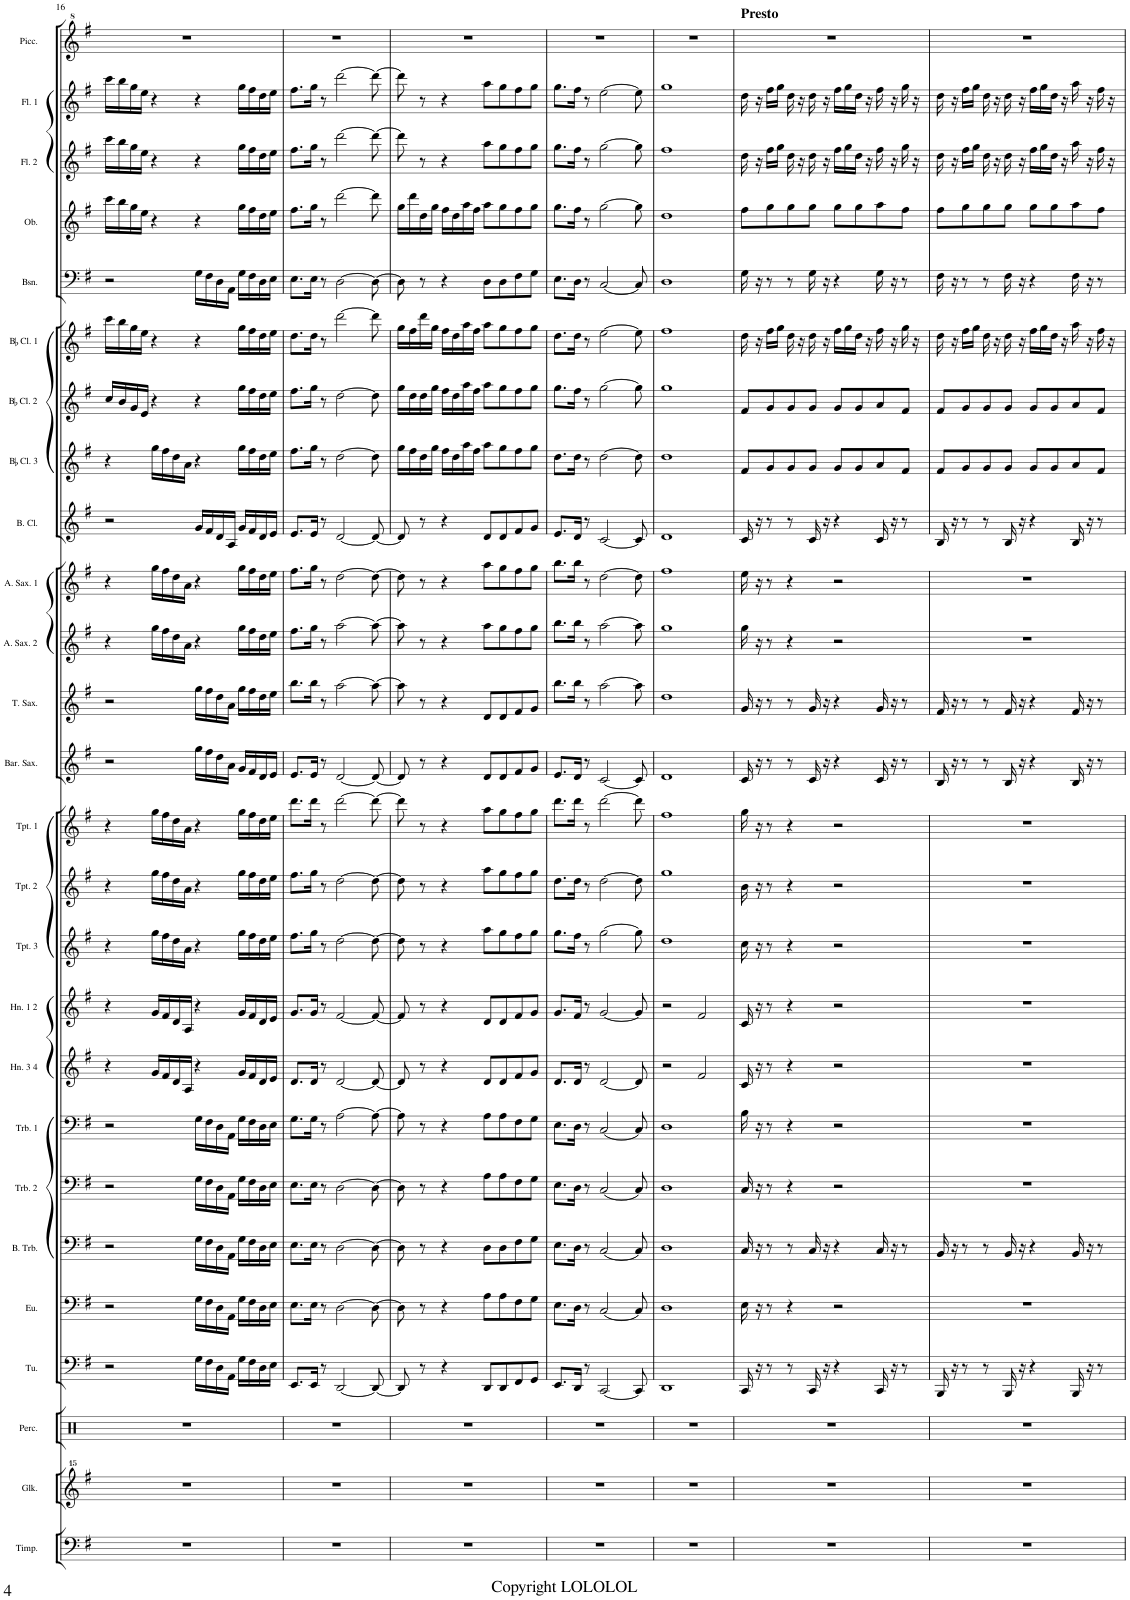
**kern	**kern	**kern	**kern	**kern	**kern	**kern	**kern	**kern	**kern	**kern	**kern	**kern	**kern	**kern	**kern	**kern	**kern	**kern	**kern	**kern	**kern	**kern	**kern	**kern	**kern
*part26	*part25	*part24	*part23	*part22	*part21	*part20	*part19	*part18	*part17	*part16	*part15	*part14	*part13	*part12	*part11	*part10	*part9	*part8	*part7	*part6	*part5	*part4	*part3	*part2	*part1
*staff26	*staff25	*staff24	*staff23	*staff22	*staff21	*staff20	*staff19	*staff18	*staff17	*staff16	*staff15	*staff14	*staff13	*staff12	*staff11	*staff10	*staff9	*staff8	*staff7	*staff6	*staff5	*staff4	*staff3	*staff2	*staff1
*I"Timpani	*I"Glockenspiel	*I"Percussion	*I"Tuba	*I"Euphonium	*I"Bass Trombone	*I"Trombone 2	*I"Trombone 1	*I"Horn 3 4	*I"Horn 1 2	*I"BaccidentalFlat Trumpet 3	*I"BaccidentalFlat Trumpet 2	*I"BaccidentalFlat Trumpet 1	*I"Baritone Saxophone	*I"Tenor Saxophone	*I"Alto Saxophone 2	*I"Alto Saxophone 1	*I"Bass Clarinet	*I"BaccidentalFlat Clarinet 3	*I"BaccidentalFlat Clarinet 2	*I"BaccidentalFlat Clarinet 1	*I"Bassoon	*I"Oboe	*I"Flute 2	*I"Flute 1	*I"Piccolo
*I'Timp.	*I'Glk.	*I'Perc.	*I'Tu.	*I'Eu.	*I'B. Trb.	*I'Trb. 2	*I'Trb. 1	*I'Hn. 3 4	*I'Hn. 1 2	*I'Tpt. 3	*I'Tpt. 2	*I'Tpt. 1	*I'Bar. Sax.	*I'T. Sax.	*I'A. Sax. 2	*I'A. Sax. 1	*I'B. Cl.	*I'BaccidentalFlat Cl. 3	*I'BaccidentalFlat Cl. 2	*I'BaccidentalFlat Cl. 1	*I'Bsn.	*I'Ob.	*I'Fl. 2	*I'Fl. 1	*I'Picc.
!!LO:PB:g=z
*clefF4	*clefG^^2	*clefX	*clefF4	*clefF4	*clefF4	*clefF4	*clefF4	*clefG2	*clefG2	*clefG2	*clefG2	*clefG2	*clefG2	*clefG2	*clefG2	*clefG2	*clefG2	*clefG2	*clefG2	*clefG2	*clefF4	*clefG2	*clefG2	*clefG2	*clefG^2
*	*	*	*	*	*	*	*	*ITrd4c7	*ITrd4c7	*ITrd1c2	*ITrd1c2	*ITrd1c2	*ITrd12c21	*ITrd8c14	*ITrd5c9	*ITrd5c9	*ITrd8c14	*ITrd1c2	*ITrd1c2	*ITrd1c2	*	*	*	*	*ITrd-7c-12
*k[f#]	*k[f#]	*k[f#]	*k[f#]	*k[f#]	*k[f#]	*k[f#]	*k[f#]	*k[f#]	*k[f#]	*k[f#]	*k[f#]	*k[f#]	*k[f#]	*k[f#]	*k[f#]	*k[f#]	*k[f#]	*k[f#]	*k[f#]	*k[f#]	*k[f#]	*k[f#]	*k[f#]	*k[f#]	*k[f#]
*M4/4	*M4/4	*M4/4	*M4/4	*M4/4	*M4/4	*M4/4	*M4/4	*M4/4	*M4/4	*M4/4	*M4/4	*M4/4	*M4/4	*M4/4	*M4/4	*M4/4	*M4/4	*M4/4	*M4/4	*M4/4	*M4/4	*M4/4	*M4/4	*M4/4	*M4/4
=16	=16	=16	=16	=16	=16	=16	=16	=16	=16	=16	=16	=16	=16	=16	=16	=16	=16	=16	=16	=16	=16	=16	=16	=16	=16
1r	1r	1r	2r	2r	2r	2r	2r	4r	4r	4r	4r	4r	2r	2r	4r	4r	2r	4r	16cc/LL	16ccc\LL	2r	16ccc\LL	16ccc\LL	16ccc\LL	1r
.	.	.	.	.	.	.	.	.	.	.	.	.	.	.	.	.	.	.	16b/	16bb\	.	16bb\	16bb\	16bb\	.
.	.	.	.	.	.	.	.	.	.	.	.	.	.	.	.	.	.	.	16g/	16gg\	.	16gg\	16gg\	16gg\	.
.	.	.	.	.	.	.	.	.	.	.	.	.	.	.	.	.	.	.	16e/JJ	16ee\JJ	.	16ee\JJ	16ee\JJ	16ee\JJ	.
.	.	.	.	.	.	.	.	16g/LL	16g/LL	16gg\LL	16gg\LL	16gg\LL	.	.	16gg\LL	16gg\LL	.	16gg\LL	4r	4r	.	4r	4r	4r	.
.	.	.	.	.	.	.	.	16f#/	16f#/	16ff#\	16ff#\	16ff#\	.	.	16ff#\	16ff#\	.	16ff#\	.	.	.	.	.	.	.
.	.	.	.	.	.	.	.	16d/	16d/	16dd\	16dd\	16dd\	.	.	16dd\	16dd\	.	16dd\	.	.	.	.	.	.	.
.	.	.	.	.	.	.	.	16A/JJ	16A/JJ	16a\JJ	16a\JJ	16a\JJ	.	.	16a\JJ	16a\JJ	.	16a\JJ	.	.	.	.	.	.	.
.	.	.	16G\LL	16G\LL	16G\LL	16G\LL	16G\LL	4r	4r	4r	4r	4r	16gg\LL	16gg\LL	4r	4r	16g/LL	4r	4r	4r	16G\LL	4r	4r	4r	.
.	.	.	16F#\	16F#\	16F#\	16F#\	16F#\	.	.	.	.	.	16ff#\	16ff#\	.	.	16f#/	.	.	.	16F#\	.	.	.	.
.	.	.	16D\	16D\	16D\	16D\	16D\	.	.	.	.	.	16dd\	16dd\	.	.	16d/	.	.	.	16D\	.	.	.	.
.	.	.	16AA\JJ	16AA\JJ	16AA\JJ	16AA\JJ	16AA\JJ	.	.	.	.	.	16a\JJ	16a\JJ	.	.	16A/JJ	.	.	.	16AA\JJ	.	.	.	.
.	.	.	16G\LL	16G\LL	16G\LL	16G\LL	16G\LL	16g/LL	16g/LL	16gg\LL	16gg\LL	16gg\LL	16g/LL	16gg\LL	16gg\LL	16gg\LL	16g/LL	16gg\LL	16gg\LL	16gg\LL	16G\LL	16gg\LL	16gg\LL	16gg\LL	.
.	.	.	16F#\	16F#\	16F#\	16F#\	16F#\	16f#/	16f#/	16ff#\	16ff#\	16ff#\	16f#/	16ff#\	16ff#\	16ff#\	16f#/	16ff#\	16ff#\	16ff#\	16F#\	16ff#\	16ff#\	16ff#\	.
.	.	.	16D\	16D\	16D\	16D\	16D\	16d/	16d/	16dd\	16dd\	16dd\	16d/	16dd\	16dd\	16dd\	16d/	16dd\	16dd\	16dd\	16D\	16dd\	16dd\	16dd\	.
.	.	.	16E\JJ	16E\JJ	16E\JJ	16E\JJ	16E\JJ	16e/JJ	16e/JJ	16ee\JJ	16ee\JJ	16ee\JJ	16e/JJ	16ee\JJ	16ee\JJ	16ee\JJ	16e/JJ	16ee\JJ	16ee\JJ	16ee\JJ	16E\JJ	16ee\JJ	16ee\JJ	16ee\JJ	.
=17	=17	=17	=17	=17	=17	=17	=17	=17	=17	=17	=17	=17	=17	=17	=17	=17	=17	=17	=17	=17	=17	=17	=17	=17	=17
1r	1r	1r	8.EE/L	8.E\L	8.E\L	8.E\L	8.G\L	8.d/L	8.g/L	8.ff#\L	8.ff#\L	8.ddd\L	8.e/L	8.bb\L	8.ff#\L	8.ff#\L	8.e/L	8.ff#\L	8.ff#\L	8.dd\L	8.E\L	8.ff#\L	8.ff#\L	8.ff#\L	1r
.	.	.	16EE/Jk	16E\Jk	16E\Jk	16E\Jk	16G\Jk	16d/Jk	16g/Jk	16gg\Jk	16gg\Jk	16ddd\Jk	16e/Jk	16bb\Jk	16gg\Jk	16gg\Jk	16e/Jk	16gg\Jk	16gg\Jk	16dd\Jk	16E\Jk	16gg\Jk	16gg\Jk	16gg\Jk	.
.	.	.	8r	8r	8r	8r	8r	8r	8r	8r	8r	8r	8r	8r	8r	8r	8r	8r	8r	8r	8r	8r	8r	8r	.
.	.	.	[2DD/	[2D\	[2D\	[2D\	[2A\	[2d/	[2f#/	[2dd\	[2dd\	[2ddd\	[2d/	[2aa\	[2aa\	[2dd\	[2d/	[2dd\	[2dd\	[2ddd\	[2D\	[2ddd\	[2ddd\	[2ddd\	.
.	.	.	8DD/_	8D\_	8D\_	8D\_	8A\_	8d/_	8f#/_	8dd\_	8dd\_	8ddd\_	8d/_	8aa\_	8aa\_	8dd\_	8d/_	8dd\]	8dd\]	8ddd\]	8D\_	8ddd\]	8ddd\_	8ddd\_	.
=18	=18	=18	=18	=18	=18	=18	=18	=18	=18	=18	=18	=18	=18	=18	=18	=18	=18	=18	=18	=18	=18	=18	=18	=18	=18
1r	1r	1r	8DD/]	8D\]	8D\]	8D\]	8A\]	8d/]	8f#/]	8dd\]	8dd\]	8ddd\]	8d/]	8aa\]	8aa\]	8dd\]	8d/]	16gg\LL	16gg\LL	16gg\LL	8D\]	16gg\LL	8ddd\]	8ddd\]	1r
.	.	.	.	.	.	.	.	.	.	.	.	.	.	.	.	.	.	16ff#\	16dd\	16ff#\	.	16ddd\	.	.	.
.	.	.	8r	8r	8r	8r	8r	8r	8r	8r	8r	8r	8r	8r	8r	8r	8r	16dd\	16dd\	16ddd\	8r	16dd\	8r	8r	.
.	.	.	.	.	.	.	.	.	.	.	.	.	.	.	.	.	.	16gg\JJ	16gg\JJ	16gg\JJ	.	16gg\JJ	.	.	.
.	.	.	4r	4r	4r	4r	4r	4r	4r	4r	4r	4r	4r	4r	4r	4r	4r	16ff#\LL	16ff#\LL	16ff#\LL	4r	16ff#\LL	4r	4r	.
.	.	.	.	.	.	.	.	.	.	.	.	.	.	.	.	.	.	16dd\	16dd\	16dd\	.	16dd\	.	.	.
.	.	.	.	.	.	.	.	.	.	.	.	.	.	.	.	.	.	16aa\	16aa\	16aa\	.	16aa\	.	.	.
.	.	.	.	.	.	.	.	.	.	.	.	.	.	.	.	.	.	16ff#\JJ	16ff#\JJ	16ff#\JJ	.	16ff#\JJ	.	.	.
.	.	.	8DD/L	8A\L	8D\L	8A\L	8A\L	8d/L	8d/L	8aa\L	8aa\L	8aa\L	8d/L	8d/L	8aa\L	8aa\L	8d/L	8aa\L	8aa\L	8aa\L	8D\L	8aa\L	8aa\L	8aa\L	.
.	.	.	8DD/	8A\	8D\	8A\	8A\	8d/	8d/	8gg\	8gg\	8gg\	8d/	8d/	8gg\	8gg\	8d/	8gg\	8gg\	8gg\	8D\	8gg\	8gg\	8gg\	.
.	.	.	8FF#/	8F#\	8F#\	8F#\	8F#\	8f#/	8f#/	8ff#\	8ff#\	8ff#\	8f#/	8f#/	8ff#\	8ff#\	8f#/	8ff#\	8ff#\	8ff#\	8F#\	8ff#\	8ff#\	8ff#\	.
.	.	.	8GG/J	8G\J	8G\J	8G\J	8G\J	8g/J	8g/J	8gg\J	8gg\J	8gg\J	8g/J	8g/J	8gg\J	8gg\J	8g/J	8gg\J	8gg\J	8gg\J	8G\J	8gg\J	8gg\J	8gg\J	.
=19	=19	=19	=19	=19	=19	=19	=19	=19	=19	=19	=19	=19	=19	=19	=19	=19	=19	=19	=19	=19	=19	=19	=19	=19	=19
1r	1r	1r	8.EE/L	8.E\L	8.E\L	8.E\L	8.E\L	8.d/L	8.g/L	8.gg\L	8.dd\L	8.ddd\L	8.e/L	8.bb\L	8.bb\L	8.bb\L	8.e/L	8.dd\L	8.gg\L	8.dd\L	8.E\L	8.gg\L	8.gg\L	8.gg\L	1r
.	.	.	16DD/Jk	16D\Jk	16D\Jk	16D\Jk	16D\Jk	16d/Jk	16f#/Jk	16ff#\Jk	16dd\Jk	16ddd\Jk	16d/Jk	16bb\Jk	16bb\Jk	16bb\Jk	16d/Jk	16dd\Jk	16ff#\Jk	16dd\Jk	16D\Jk	16ff#\Jk	16ff#\Jk	16ff#\Jk	.
.	.	.	8r	8r	8r	8r	8r	8r	8r	8r	8r	8r	8r	8r	8r	8r	8r	8r	8r	8r	8r	8r	8r	8r	.
.	.	.	[2CC/	[2C/	[2C/	[2C/	[2C/	[2d/	[2g/	[2gg\	[2dd\	[2ddd\	[2c/	[2aa\	[2aa\	[2dd\	[2c/	[2dd\	[2gg\	[2ee\	[2C/	[2gg\	[2gg\	[2ee\	.
.	.	.	8CC/]	8C/]	8C/]	8C/]	8C/]	8d/]	8g/]	8gg\]	8dd\]	8ddd\]	8c/]	8aa\]	8aa\]	8dd\]	8c/]	8dd\]	8gg\]	8ee\]	8C/]	8gg\]	8gg\]	8ee\]	.
=20	=20	=20	=20	=20	=20	=20	=20	=20	=20	=20	=20	=20	=20	=20	=20	=20	=20	=20	=20	=20	=20	=20	=20	=20	=20
1r	1r	1r	1DD	1D	1D	1D	1D	2r	2r	1dd	1gg	1ff#	1d	1dd	1gg	1ff#	1d	1dd	1gg	1ff#	1D	1dd	1ff#	1gg	1r
.	.	.	.	.	.	.	.	2f#/	2f#/	.	.	.	.	.	.	.	.	.	.	.	.	.	.	.	.
=21	=21	=21	=21	=21	=21	=21	=21	=21	=21	=21	=21	=21	=21	=21	=21	=21	=21	=21	=21	=21	=21	=21	=21	=21	=21
!	!	!	!	!	!	!	!	!	!	!	!	!	!	!	!	!	!	!	!	!	!	!	!	!	!LO:TX:a:B:t=Presto
1r	1r	1r	16CC/	16E\	16C/	16C/	16B\	16c/	16c/	16cc\	16b\	16gg\	16c/	16g/	16gg\	16ee\	16c/	8f#/L	8f#/L	16dd\	16G\	8ff#\L	16dd\	16dd\	1r
.	.	.	16r	16r	16r	16r	16r	16r	16r	16r	16r	16r	16r	16r	16r	16r	16r	.	.	16r	16r	.	16r	16r	.
.	.	.	8r	8r	8r	8r	8r	8r	8r	8r	8r	8r	8r	8r	8r	8r	8r	8g/	8g/	16ff#\LL	8r	8gg\	16ff#\LL	16ff#\LL	.
.	.	.	.	.	.	.	.	.	.	.	.	.	.	.	.	.	.	.	.	16gg\JJ	.	.	16gg\JJ	16gg\JJ	.
.	.	.	8r	4r	8r	4r	4r	4r	4r	4r	4r	4r	8r	8r	4r	4r	8r	8g/	8g/	16dd\	8r	8gg\	16dd\	16dd\	.
.	.	.	.	.	.	.	.	.	.	.	.	.	.	.	.	.	.	.	.	16r	.	.	16r	16r	.
.	.	.	16CC/	.	16C/	.	.	.	.	.	.	.	16c/	16g/	.	.	16c/	8g/J	8g/J	16dd\	16G\	8gg\J	16dd\	16dd\	.
.	.	.	16r	.	16r	.	.	.	.	.	.	.	16r	16r	.	.	16r	.	.	16r	16r	.	16r	16r	.
.	.	.	4r	2r	4r	2r	2r	2r	2r	2r	2r	2r	4r	4r	2r	2r	4r	8g/L	8g/L	16ff#\LL	4r	8gg\L	16ff#\LL	16ff#\LL	.
.	.	.	.	.	.	.	.	.	.	.	.	.	.	.	.	.	.	.	.	16gg\	.	.	16gg\	16gg\	.
.	.	.	.	.	.	.	.	.	.	.	.	.	.	.	.	.	.	8g/	8g/	16dd\JJ	.	8gg\	16dd\JJ	16dd\JJ	.
.	.	.	.	.	.	.	.	.	.	.	.	.	.	.	.	.	.	.	.	16r	.	.	16r	16r	.
.	.	.	16CC/	.	16C/	.	.	.	.	.	.	.	16c/	16g/	.	.	16c/	8a/	8a/	16ff#\	16G\	8aa\	16ff#\	16ff#\	.
.	.	.	16r	.	16r	.	.	.	.	.	.	.	16r	16r	.	.	16r	.	.	16r	16r	.	16r	16r	.
.	.	.	8r	.	8r	.	.	.	.	.	.	.	8r	8r	.	.	8r	8f#/J	8f#/J	16gg\	8r	8ff#\J	16gg\	16gg\	.
.	.	.	.	.	.	.	.	.	.	.	.	.	.	.	.	.	.	.	.	16r	.	.	16r	16r	.
=22	=22	=22	=22	=22	=22	=22	=22	=22	=22	=22	=22	=22	=22	=22	=22	=22	=22	=22	=22	=22	=22	=22	=22	=22	=22
1r	1r	1r	16BBB/	1r	16BB/	1r	1r	1r	1r	1r	1r	1r	16B/	16f#/	1r	1r	16B/	8f#/L	8f#/L	16dd\	16F#\	8ff#\L	16dd\	16dd\	1r
.	.	.	16r	.	16r	.	.	.	.	.	.	.	16r	16r	.	.	16r	.	.	16r	16r	.	16r	16r	.
.	.	.	8r	.	8r	.	.	.	.	.	.	.	8r	8r	.	.	8r	8g/	8g/	16ff#\LL	8r	8gg\	16ff#\LL	16ff#\LL	.
.	.	.	.	.	.	.	.	.	.	.	.	.	.	.	.	.	.	.	.	16gg\JJ	.	.	16gg\JJ	16gg\JJ	.
.	.	.	8r	.	8r	.	.	.	.	.	.	.	8r	8r	.	.	8r	8g/	8g/	16dd\	8r	8gg\	16dd\	16dd\	.
.	.	.	.	.	.	.	.	.	.	.	.	.	.	.	.	.	.	.	.	16r	.	.	16r	16r	.
.	.	.	16BBB/	.	16BB/	.	.	.	.	.	.	.	16B/	16f#/	.	.	16B/	8g/J	8g/J	16dd\	16F#\	8gg\J	16dd\	16dd\	.
.	.	.	16r	.	16r	.	.	.	.	.	.	.	16r	16r	.	.	16r	.	.	16r	16r	.	16r	16r	.
.	.	.	4r	.	4r	.	.	.	.	.	.	.	4r	4r	.	.	4r	8g/L	8g/L	16ff#\LL	4r	8gg\L	16ff#\LL	16ff#\LL	.
.	.	.	.	.	.	.	.	.	.	.	.	.	.	.	.	.	.	.	.	16gg\	.	.	16gg\	16gg\	.
.	.	.	.	.	.	.	.	.	.	.	.	.	.	.	.	.	.	8g/	8g/	16dd\JJ	.	8gg\	16dd\JJ	16dd\JJ	.
.	.	.	.	.	.	.	.	.	.	.	.	.	.	.	.	.	.	.	.	16r	.	.	16r	16r	.
.	.	.	16BBB/	.	16BB/	.	.	.	.	.	.	.	16B/	16f#/	.	.	16B/	8a/	8a/	16aa\	16F#\	8aa\	16aa\	16aa\	.
.	.	.	16r	.	16r	.	.	.	.	.	.	.	16r	16r	.	.	16r	.	.	16r	16r	.	16r	16r	.
.	.	.	8r	.	8r	.	.	.	.	.	.	.	8r	8r	.	.	8r	8f#/J	8f#/J	16ff#\	8r	8ff#\J	16ff#\	16ff#\	.
.	.	.	.	.	.	.	.	.	.	.	.	.	.	.	.	.	.	.	.	16r	.	.	16r	16r	.
=	=	=	=	=	=	=	=	=	=	=	=	=	=	=	=	=	=	=	=	=	=	=	=	=	=
*-	*-	*-	*-	*-	*-	*-	*-	*-	*-	*-	*-	*-	*-	*-	*-	*-	*-	*-	*-	*-	*-	*-	*-	*-	*-
